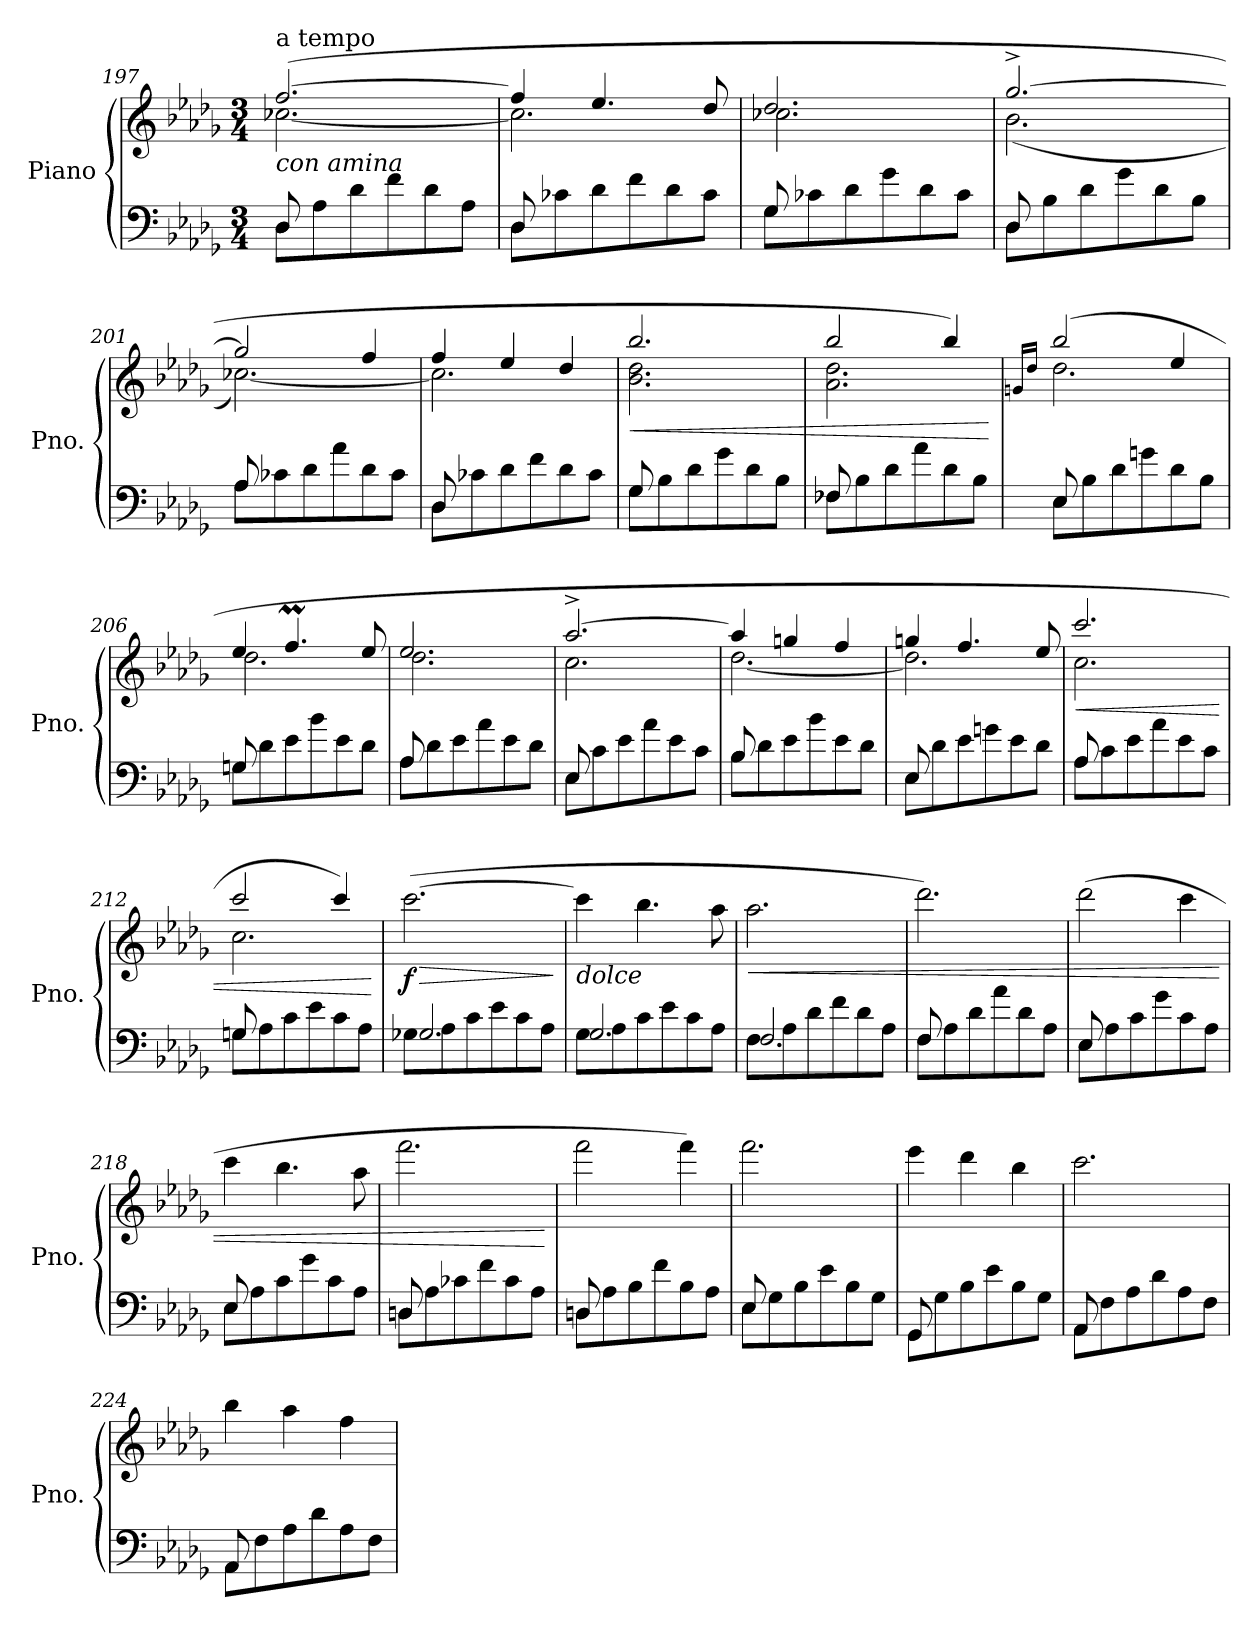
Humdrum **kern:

**kern	**kern	**dynam
*part1	*part1	*part1
*staff2	*staff1	*staff1/2
*I"Piano	*	*
*I'Pno.	*	*
*clefF4	*clefG2	*
*k[b-e-a-d-g-]	*k[b-e-a-d-g-]	*
*M3/4	*M3/4	*
=197	=197	=197
*^	*^	*
!	!	!LO:TX:a:t=a tempo	!	!
!	!	!LO:TX:b:i:t=con amina	!	!
8D-\L	8D-/	(>[2.ff/	[2.cc-X\	.
8A-\	8ryy	.	.	.
8d-\	2ryy	.	.	.
8f\	.	.	.	.
8d-\	.	.	.	.
8A-\J	.	.	.	.
=198	=198	=198	=198	=198
8D-\L	8D-/	4ff/]	2.cc-\]	.
8c-X\	8ryy	.	.	.
8d-\	2ryy	4.ee-/	.	.
8f\	.	.	.	.
8d-\	.	.	.	.
8c-\J	.	8dd-/	.	.
!!LO:LB:g=z	!!
=199	=199	=199	=199	=199
8G-\L	8G-/	2.dd-/	2.cc-X\	.
8c-X\	8ryy	.	.	.
8d-\	2ryy	.	.	.
8g-\	.	.	.	.
8d-\	.	.	.	.
8c-\J	.	.	.	.
=200	=200	=200	=200	=200
8D-\L	8D-/	[2.gg-^/	(<2.b-\	.
8B-\	8ryy	.	.	.
8d-\	2ryy	.	.	.
8g-\	.	.	.	.
8d-\	.	.	.	.
8B-\J	.	.	.	.
=201	=201	=201	=201	=201
8A-\L	8A-/	2gg-/]	[2.cc-X\)	.
8c-X\	8ryy	.	.	.
8d-\	2ryy	.	.	.
8a-\	.	.	.	.
8d-\	.	4ff/	.	.
8c-\J	.	.	.	.
=202	=202	=202	=202	=202
8D-\L	8D-/	4ff/	2.cc-\]	.
8c-X\	8ryy	.	.	.
8d-\	2ryy	4ee-/	.	.
8f\	.	.	.	.
8d-\	.	4dd-/	.	.
8c-\J	.	.	.	.
=203	=203	=203	=203	=203
!	!	!	!	!LO:HP:b
8G-\L	8G-/	2.bb-/	2.b-\ 2.dd-\	<
8B-\	8ryy	.	.	.
8d-\	2ryy	.	.	.
8g-\	.	.	.	.
8d-\	.	.	.	.
8B-\J	.	.	.	.
!!LO:LB:g=z	!!
=204	=204	=204	=204	=204
8F-X\L	8F-/	2bb-/	2.a-\ 2.dd-\	.
8B-\	8ryy	.	.	.
8d-\	2ryy	.	.	.
8a-\	.	.	.	.
8d-\	.	4bb-/)	.	.
8B-\J	.	.	.	.
*v	*v	*	*	*
*	*v	*v	*
.	.	[
=205	=205	=205
*	*^	*
.	.	16qgn/LL	.
.	.	16qdd-/JJ_	.
*^	*	*	*
8E-\L	8E-/	(>2bb-/	2.dd-\	.
8B-\	8ryy	.	.	.
8d-\	2ryy	.	.	.
8gn\	.	.	.	.
8d-\	.	4ee-/	.	.
8B-\J	.	.	.	.
=206	=206	=206	=206	=206
*	*	*	*^	*
8Gn\L	8G/	4ee-/	2.dd-\	4ryy	.
8d-\	8ryy	.	.	.	.
8e-\	2ryy	4.ffm/	.	4ggn!/yy	.
8b-\	.	.	.	.	.
8e-\	.	.	.	4ryy	.
8d-\J	.	8ee-/	.	.	.
*	*	*	*v	*v	*
=207	=207	=207	=207	=207
8A-\L	8A-/	2.ee-/	2.dd-\	.
8d-\	8ryy	.	.	.
8e-\	2ryy	.	.	.
8a-\	.	.	.	.
8e-\	.	.	.	.
8d-\J	.	.	.	.
=208	=208	=208	=208	=208
8E-\L	8E-/	[2.aa-^/	2.cc\	.
8c\	8ryy	.	.	.
8e-\	2ryy	.	.	.
8a-\	.	.	.	.
8e-\	.	.	.	.
8c\J	.	.	.	.
!!LO:LB:g=z	!!
=209	=209	=209	=209	=209
8B-\L	8B-/	4aa-/]	[2.dd-\	.
8d-\	8ryy	.	.	.
8e-\	2ryy	4ggn/	.	.
8b-\	.	.	.	.
8e-\	.	4ff/	.	.
8d-\J	.	.	.	.
=210	=210	=210	=210	=210
8E-\L	8E-/	4ggn/	2.dd-\]	.
8d-\	8ryy	.	.	.
8e-\	2ryy	4.ff/	.	.
8gn\	.	.	.	.
8e-\	.	.	.	.
8d-\J	.	8ee-/	.	.
=211	=211	=211	=211	=211
!	!	!	!	!LO:HP:b
8A-\L	8A-/	2.ccc/	2.cc\	<
8c\	8ryy	.	.	.
8e-\	2ryy	.	.	.
8a-\	.	.	.	.
8e-\	.	.	.	.
8c\J	.	.	.	.
=212	=212	=212	=212	=212
8Gn\L	8G/	2ccc/	2.cc\	.
8A-\	8ryy	.	.	.
8c\	2ryy	.	.	.
8e-\	.	.	.	.
8c\	.	4ccc/)	.	.
8A-\J	.	.	.	.
*v	*v	*	*	*
*	*v	*v	*
.	.	[
=213	=213	=213
*^	*	*
!	!	!	!LO:HP:b
!	!	!	!LO:DY:n=1:b
8G-X\L	2.G-/	(>[2.ccc\	> f
8A-\	.	.	.
8c\	.	.	.
8e-\	.	.	.
8c\	.	.	.
8A-\J	.	.	.
*v	*v	*	*
.	.	]
!!LO:PB:g=z
=214	=214	=214
*^	*	*
!	!	!LO:TX:b:i:t=dolce	!
8G-\L	2.G-/	4ccc\]	.
8A-\	.	.	.
8c\	.	4.bb-\	.
8e-\	.	.	.
8c\	.	.	.
8A-\J	.	8aa-\	.
=215	=215	=215	=215
!	!	!	!LO:HP:b
8F\L	2.F/	2.aa-\	<
8A-\	.	.	.
8d-\	.	.	.
8f\	.	.	.
8d-\	.	.	.
8A-\J	.	.	.
=216	=216	=216	=216
8F\L	8F/	2.ddd-\)	.
8A-\	8ryy	.	.
8d-\	2ryy	.	.
8a-\	.	.	.
8d-\	.	.	.
8A-\J	.	.	.
=217	=217	=217	=217
8E-\L	8E-/	(>2ddd-\	.
8A-\	8ryy	.	.
8c\	2ryy	.	.
8g-\	.	.	.
8c\	.	4ccc\	.
8A-\J	.	.	.
=218	=218	=218	=218
8E-\L	8E-/	4ccc\	.
8A-\	8ryy	.	.
8c\	2ryy	4.bb-\	.
8g-\	.	.	.
8c\	.	.	.
8A-\J	.	8aa-\	.
!!LO:LB:g=z
=219	=219	=219	=219
8Dn\L	8D/	2.fff\	.
8A-\	8ryy	.	.
8c-X\	2ryy	.	.
8f\	.	.	.
8c-\	.	.	.
8A-\J	.	.	.
*v	*v	*	*
.	.	[
=220	=220	=220
*^	*	*
8Dn\L	8D/	2fff\	.
8A-\	8ryy	.	.
8B-\	2ryy	.	.
8f\	.	.	.
8B-\	.	4fff\)	.
8A-\J	.	.	.
=221	=221	=221	=221
8E-\L	8E-/	2.fff\	.
8G-\	8ryy	.	.
8B-\	2ryy	.	.
8e-\	.	.	.
8B-\	.	.	.
8G-\J	.	.	.
=222	=222	=222	=222
8GG-\L	8GG-/	4eee-\	.
8G-\	8ryy	.	.
8B-\	2ryy	4ddd-\	.
8e-\	.	.	.
8B-\	.	4bb-\	.
8G-\J	.	.	.
=223	=223	=223	=223
8AA-\L	8AA-/	2.ccc\	.
8F\	8ryy	.	.
8A-\	2ryy	.	.
8d-\	.	.	.
8A-\	.	.	.
8F\J	.	.	.
=224	=224	=224	=224
8AA-\L	8AA-/	4bb-\	.
8F\	8ryy	.	.
8A-\	2ryy	4aa-\	.
8d-\	.	.	.
8A-\	.	4ff\	.
8F\J	.	.	.
*v	*v	*	*
=	=	=
*-	*-	*-
